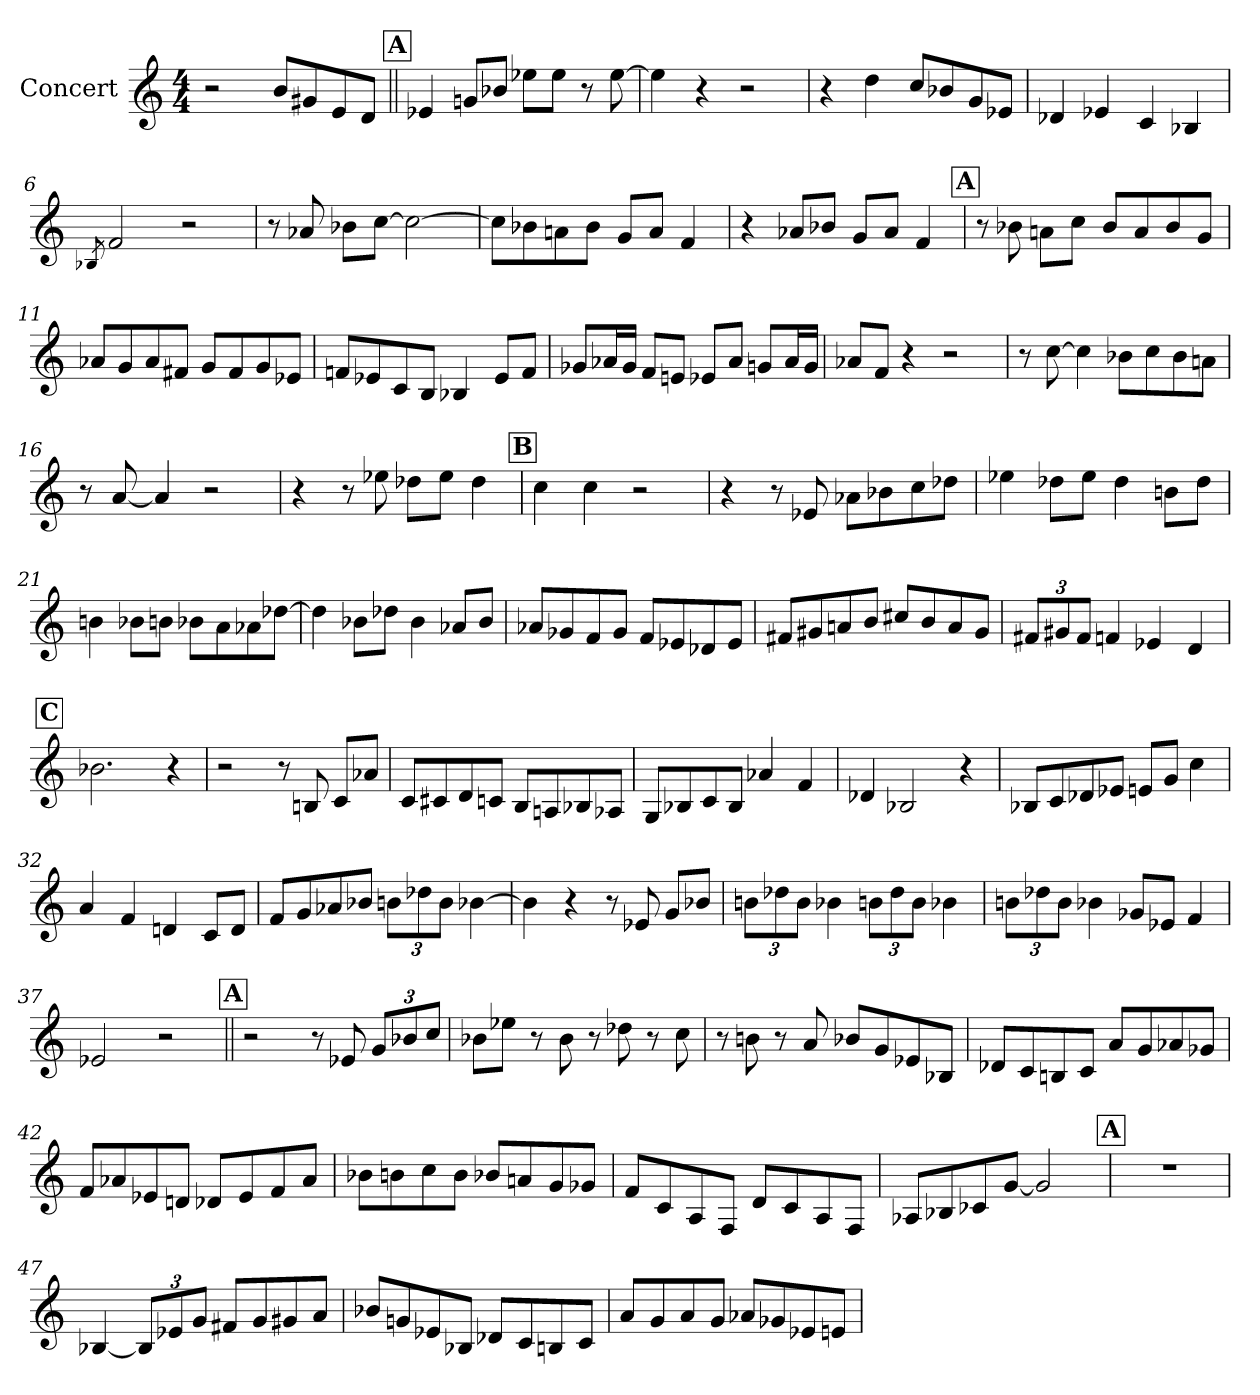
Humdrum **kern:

**kern
*part1
*staff1
*I"Concert
*clefG2
*k[]
*M4/4
*MM186
=1
2r
8b/L
8g#X/
8e/
8d/J
!!LO:REH:place=s1:b:B:fs=17.9823:t=A
=2||
4e-X/
8gn/L
8b-X/J
8ee-X\L
8ee-\J
8r
[8ee-\
=3
4ee-\]
4r
2r
=4
4r
4dd\
8cc/L
8b-X/
8g/
8e-X/J
=5
4d-X/
4e-X/
4c/
4B-X/
!!LO:LB:g=z
=6
8qB-X/
2f/
2r
=7
8r
8a-X/
8b-X\L
[8cc\J
2cc\_
=8
8cc\L]
8b-X\
8an\
8b-\J
8g/L
8a/J
4f/
=9
4r
8a-X/L
8b-X/J
8g/L
8a-/J
4f/
!!LO:PB:g=z
!!LO:REH:place=s1:b:B:fs=17.9823:t=A
=10
8r
8b-X\
8an\L
8cc\J
8b-/L
8a/
8b-/
8g/J
=11
8a-X/L
8g/
8a-/
8f#X/J
8g/L
8f#/
8g/
8e-X/J
=12
8fn/L
8e-X/
8c/
8B/J
4B-X/
8e-/L
8f/J
=13
8g-X/L
16a-X/L
16g-/JJ
8f/L
8en/J
8e-X/L
8a-/J
8gn/L
16a-/L
16g/JJ
!!LO:LB:g=z
=14
8a-X/L
8f/J
4r
2r
=15
8r
[8cc\
4cc\]
8b-X\L
8cc\
8b-\
8an\J
=16
8r
[8a/
4a/]
2r
=17
4r
8r
8ee-X\
8dd-X\L
8ee-\J
4dd-\
!!LO:LB:g=z
!!LO:REH:place=s1:b:B:fs=17.9823:t=B
=18
4cc\
4cc\
2r
=19
4r
8r
8e-X/
8a-X\L
8b-X\
8cc\
8dd-X\J
=20
4ee-X\
8dd-X\L
8ee-\J
4dd-\
8bn\L
8dd-\J
=21
4bn\
8b-X\L
8bn\J
8b-X\L
8a\
8a-X\
[8dd-X\J
!!LO:PB:g=z
=22
4dd-\]
8b-X\L
8dd-X\J
4b-\
8a-X/L
8b-/J
=23
8a-X/L
8g-X/
8f/
8g-/J
8f/L
8e-X/
8d-X/
8e-/J
=24
8f#X/L
8g#X/
8an/
8b/J
8cc#X/L
8b/
8a/
8g#/J
=25
*Xbrackettup
12f#X/L
12g#X/
12f#/J
4fn/
4e-X/
4d/
!!LO:LB:g=z
!!LO:REH:place=s1:b:B:fs=17.9823:t=C
=26
2.b-X\
4r
=27
2r
8r
8Bn/
8c/L
8a-X/J
=28
8c/L
8c#X/
8d/
8cn/J
8B/L
8An/
8B-X/
8A-X/J
=29
8G/L
8B-X/
8c/
8B-/J
4a-X/
4f/
!!LO:LB:g=z
=30
4d-X/
2B-X/
4r
=31
8B-X/L
8c/
8d-X/
8e-X/J
8en/L
8g/J
4cc\
=32
4a/
4f/
4dn/
8c/L
8d/J
=33
8f/L
8g/
8a-X/
8b-X/J
12bn\L
12dd-X\
12b\J
[4b-X\
!!LO:PB:g=z
=34
4b-\]
4r
8r
8e-X/
8g/L
8b-X/J
=35
12bn\L
12dd-X\
12b\J
4b-X\
12bn\L
12dd-\
12b\J
4b-X\
=36
12bn\L
12dd-X\
12b\J
4b-X\
8g-X/L
8e-X/J
4f/
=37
2e-X/
2r
!!LO:LB:g=z
!!LO:REH:place=s1:b:B:fs=17.9823:t=A
=38||
2r
8r
8e-X/
12g/L
12b-X/
12cc/J
=39
8b-X\L
8ee-X\J
8r
8b-\
8r
8dd-X\
8r
8cc\
=40
8r
8bn\
8r
8a/
8b-X/L
8g/
8e-X/
8B-X/J
=41
8d-X/L
8c/
8Bn/
8c/J
8a/L
8g/
8a-X/
8g-X/J
!!LO:LB:g=z
=42
8f/L
8a-X/
8e-X/
8dn/J
8d-X/L
8e-/
8f/
8a-/J
=43
8b-X\L
8bn\
8cc\
8b\J
8b-X/L
8an/
8g/
8g-X/J
=44
8f/L
8c/
8A/
8F/J
8d/L
8c/
8A/
8F/J
=45
8A-X/L
8B-X/
8c-X/
[8g/J
2g/]
!!LO:PB:g=z
!!LO:REH:place=s1:b:B:fs=17.9823:t=A
=46
1r
=47
[4B-X/
12B-/L]
12e-X/
12g/J
8f#X/L
8g/
8g#X/
8a/J
=48
8b-X/L
8gn/
8e-X/
8B-X/J
8d-X/L
8c/
8Bn/
8c/J
=49
8a/L
8g/
8a/
8g/J
8a-X/L
8g-X/
8e-X/
8en/J
=
*-
